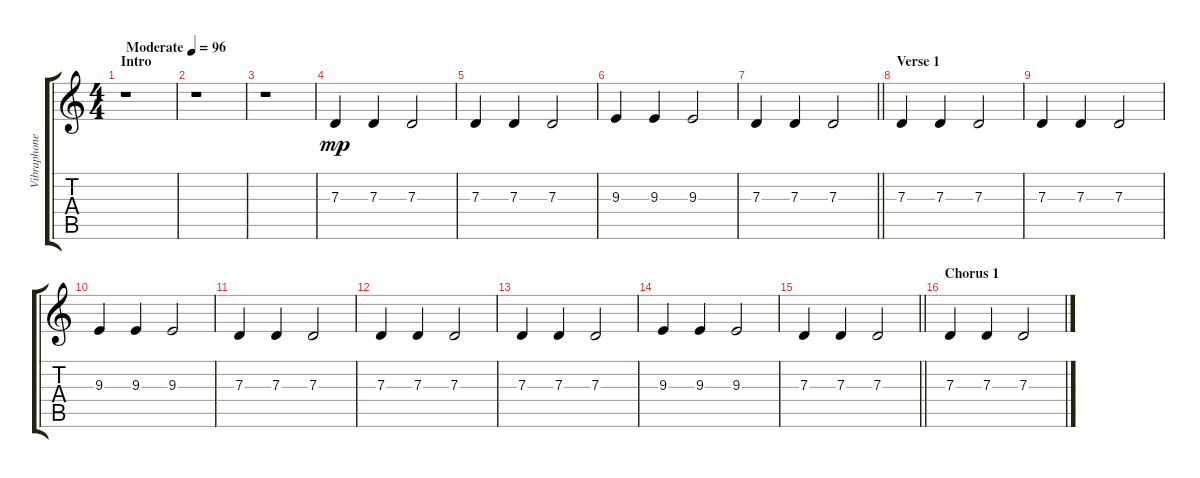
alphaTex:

\track ("Vibraphone" "Vibraphone") {instrument vibraphone}
\staff {score tabs}
\tuning (E4 B3 G3 D3 A2 E2) {hide}
\ts (4 4)
\section ("" "Intro")
\tempo (96 "Moderate")
\clef g2
\ks c
r.1{dy mp instrument vibraphone} |
r.1 |
r.1 |
7.3.4 7.3.4 7.3.2 |
7.3.4 7.3.4 7.3.2 |
9.3.4 9.3.4 9.3.2 |
\barLineRight lightlight
7.3.4 7.3.4 7.3.2 |
\section ("" "Verse 1")
7.3.4 7.3.4 7.3.2 |
7.3.4 7.3.4 7.3.2 |
9.3.4 9.3.4 9.3.2 |
7.3.4 7.3.4 7.3.2 |
7.3.4 7.3.4 7.3.2 |
7.3.4 7.3.4 7.3.2 |
9.3.4 9.3.4 9.3.2 |
\barLineRight lightlight
7.3.4 7.3.4 7.3.2 |
\section ("" "Chorus 1")
7.3.4 7.3.4 7.3.2
